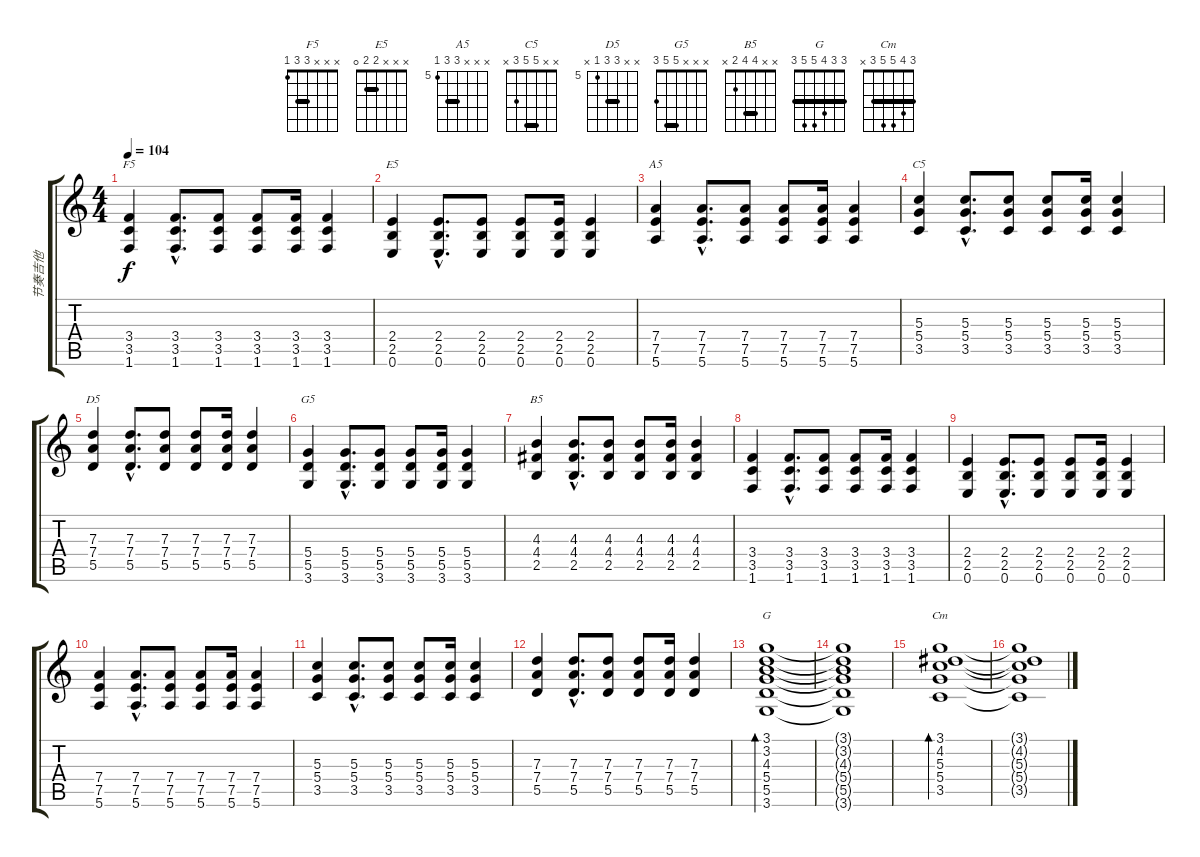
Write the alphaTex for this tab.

\track ("节奏吉他" "节奏吉他") {instrument distortionguitar}
\staff {score tabs}
\tuning (E4 B3 G3 D3 A2 E2) {hide}
\chord ("F5" x x x 3 3 1) {barre 3}
\chord ("E5" x x x 2 2 0) {barre 2}
\chord ("A5" x x x 7 7 5) {firstfret 5 barre 7}
\chord ("C5" x x 5 5 3 x) {barre 5}
\chord ("D5" x x 7 7 5 x) {firstfret 5 barre 7}
\chord ("G5" x x x 5 5 3) {barre 5}
\chord ("B5" x x 4 4 2 x) {barre 4}
\chord ("G" 3 3 4 5 5 3) {barre 3}
\chord ("Cm" 3 4 5 5 3 x) {barre 3}
\ts (4 4)
\tempo 104
\clef g2
\ks c
(3.4 3.5 1.6).4{ch "F5" dy f} (3.4{hac} 3.5{hac} 1.6{hac}).8{d} (3.4 3.5 1.6).8 (3.4 3.5 1.6).8 (3.4 3.5 1.6).16 (3.4 3.5 1.6).4 |
(2.4 2.5 0.6).4{ch "E5"} (2.4{hac} 2.5{hac} 0.6{hac}).8{d} (2.4 2.5 0.6).8 (2.4 2.5 0.6).8 (2.4 2.5 0.6).16 (2.4 2.5 0.6).4 |
(7.4 7.5 5.6).4{ch "A5"} (7.4{hac} 7.5{hac} 5.6{hac}).8{d} (7.4 7.5 5.6).8 (7.4 7.5 5.6).8 (7.4 7.5 5.6).16 (7.4 7.5 5.6).4 |
(5.3 5.4 3.5).4{ch "C5"} (5.3{hac} 5.4{hac} 3.5{hac}).8{d} (5.3 5.4 3.5).8 (5.3 5.4 3.5).8 (5.3 5.4 3.5).16 (5.3 5.4 3.5).4 |
(7.3 7.4 5.5).4{ch "D5"} (7.3{hac} 7.4{hac} 5.5{hac}).8{d} (7.3 7.4 5.5).8 (7.3 7.4 5.5).8 (7.3 7.4 5.5).16 (7.3 7.4 5.5).4 |
(5.4 5.5 3.6).4{ch "G5"} (5.4{hac} 5.5{hac} 3.6{hac}).8{d} (5.4 5.5 3.6).8 (5.4 5.5 3.6).8 (5.4 5.5 3.6).16 (5.4 5.5 3.6).4 |
(4.3 4.4 2.5).4{ch "B5"} (4.3{hac} 4.4{hac} 2.5{hac}).8{d} (4.3 4.4 2.5).8 (4.3 4.4 2.5).8 (4.3 4.4 2.5).16 (4.3 4.4 2.5).4 |
(3.4 3.5 1.6).4 (3.4{hac} 3.5{hac} 1.6{hac}).8{d} (3.4 3.5 1.6).8 (3.4 3.5 1.6).8 (3.4 3.5 1.6).16 (3.4 3.5 1.6).4 |
(2.4 2.5 0.6).4 (2.4{hac} 2.5{hac} 0.6{hac}).8{d} (2.4 2.5 0.6).8 (2.4 2.5 0.6).8 (2.4 2.5 0.6).16 (2.4 2.5 0.6).4 |
(7.4 7.5 5.6).4 (7.4{hac} 7.5{hac} 5.6{hac}).8{d} (7.4 7.5 5.6).8 (7.4 7.5 5.6).8 (7.4 7.5 5.6).16 (7.4 7.5 5.6).4 |
(5.3 5.4 3.5).4 (5.3{hac} 5.4{hac} 3.5{hac}).8{d} (5.3 5.4 3.5).8 (5.3 5.4 3.5).8 (5.3 5.4 3.5).16 (5.3 5.4 3.5).4 |
(7.3 7.4 5.5).4 (7.3{hac} 7.4{hac} 5.5{hac}).8{d} (7.3 7.4 5.5).8 (7.3 7.4 5.5).8 (7.3 7.4 5.5).16 (7.3 7.4 5.5).4 |
(3.1 3.2 4.3 5.4 5.5 3.6).1{bd 60 ch "G"} |
(3.1{t} 3.2{t} 4.3{t} 5.4{t} 5.5{t} 3.6{t}).1 |
(3.1 4.2 5.3 5.4 3.5).1{bd 120 ch "Cm"} |
(3.1{t} 4.2{t} 5.3{t} 5.4{t} 3.5{t}).1
